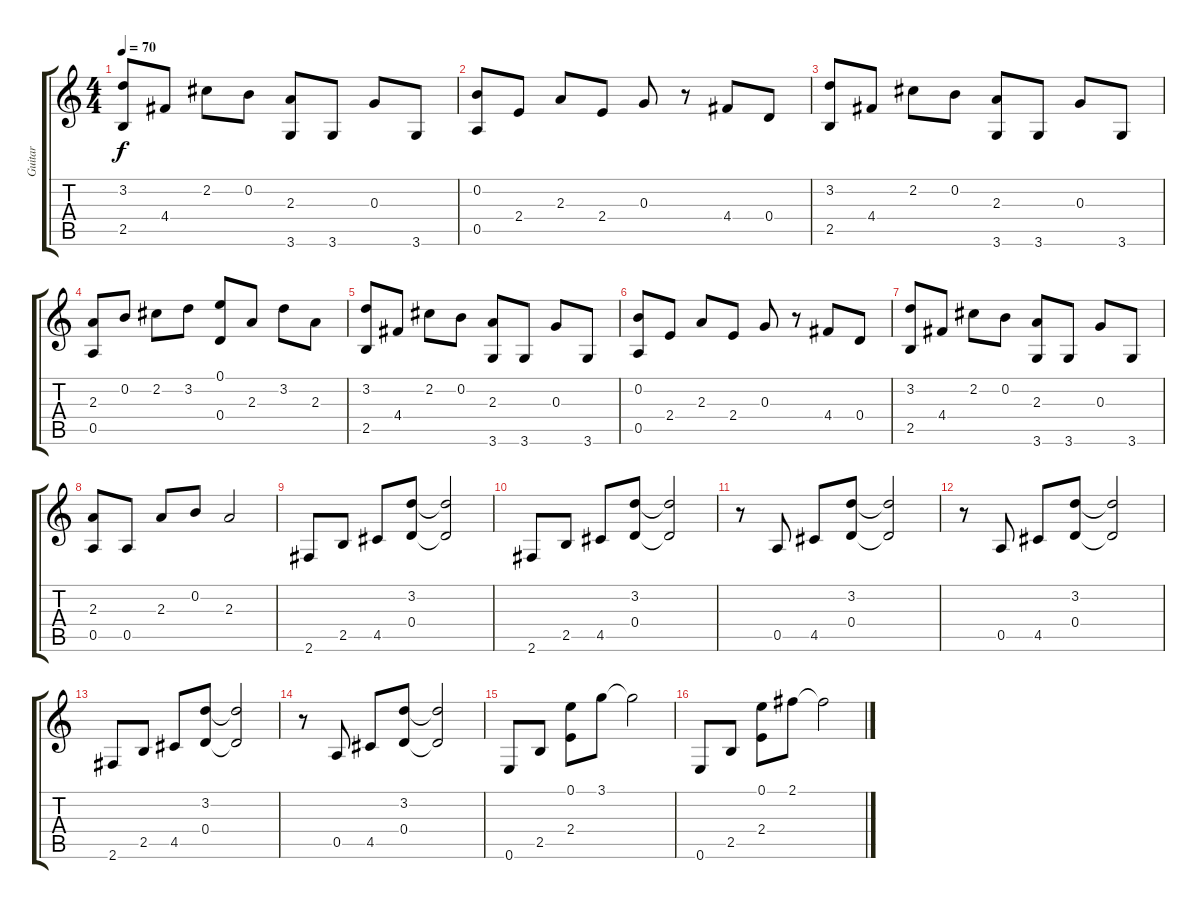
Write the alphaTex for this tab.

\track ("Guitar" "Guitar") {instrument acousticguitarsteel}
\staff {score tabs}
\tuning (E4 B3 G3 D3 A2 E2) {hide}
\ts (4 4)
\tempo 70
\clef g2
\ks c
(3.2 2.5).8{dy f instrument acousticguitarsteel} 4.4.8 2.2.8 0.2.8 (2.3 3.6).8 3.6.8 0.3.8 3.6.8 |
(0.2 0.5).8 2.4.8 2.3.8 2.4.8 0.3.8 r.8 4.4.8 0.4.8 |
(3.2 2.5).8 4.4.8 2.2.8 0.2.8 (2.3 3.6).8 3.6.8 0.3.8 3.6.8 |
(2.3 0.5).8 0.2.8 2.2.8 3.2.8 (0.1 0.4).8 2.3.8 3.2.8 2.3.8 |
(3.2 2.5).8 4.4.8 2.2.8 0.2.8 (2.3 3.6).8 3.6.8 0.3.8 3.6.8 |
(0.2 0.5).8 2.4.8 2.3.8 2.4.8 0.3.8 r.8 4.4.8 0.4.8 |
(3.2 2.5).8 4.4.8 2.2.8 0.2.8 (2.3 3.6).8 3.6.8 0.3.8 3.6.8 |
(2.3 0.5).8 0.5.8 2.3.8 0.2.8 2.3.2 |
2.6.8 2.5.8 4.5.8 (3.2 0.4).8 (3.2{t} 0.4{t}).2 |
2.6.8 2.5.8 4.5.8 (3.2 0.4).8 (3.2{t} 0.4{t}).2 |
r.8 0.5.8 4.5.8 (3.2 0.4).8 (3.2{t} 0.4{t}).2 |
r.8 0.5.8 4.5.8 (3.2 0.4).8 (3.2{t} 0.4{t}).2 |
2.6.8 2.5.8 4.5.8 (3.2 0.4).8 (3.2{t} 0.4{t}).2 |
r.8 0.5.8 4.5.8 (3.2 0.4).8 (3.2{t} 0.4{t}).2 |
0.6.8 2.5.8 (0.1 2.4).8 3.1.8 3.1{t}.2 |
0.6.8 2.5.8 (0.1 2.4).8 2.1.8 2.1{t}.2
